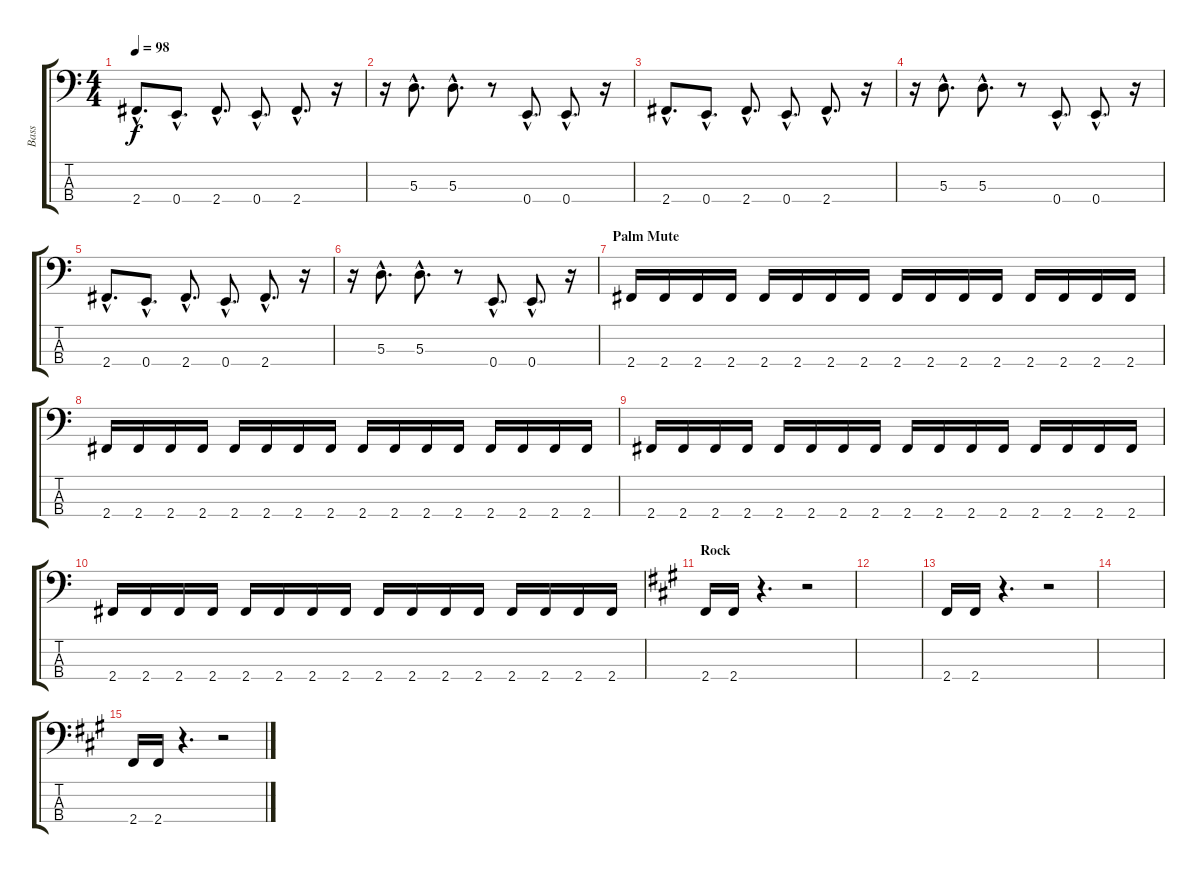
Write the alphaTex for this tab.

\track ("Bass" "Bass") {instrument electricbasspick}
\staff {score tabs}
\tuning (G2 D2 A1 E1) {hide}
\ts (4 4)
\tempo 98
\clef f4
\ks c
2.4{hac}.8{d dy f} 0.4{hac}.8{d} 2.4{hac}.8{d} 0.4{hac}.8{d} 2.4{hac}.8{d} r.16 |
r.16 5.3{hac}.8{d} 5.3{hac}.8{d} r.8 0.4{hac}.8{d} 0.4{hac}.8{d} r.16 |
2.4{hac}.8{d} 0.4{hac}.8{d} 2.4{hac}.8{d} 0.4{hac}.8{d} 2.4{hac}.8{d} r.16 |
r.16 5.3{hac}.8{d} 5.3{hac}.8{d} r.8 0.4{hac}.8{d} 0.4{hac}.8{d} r.16 |
2.4{hac}.8{d} 0.4{hac}.8{d} 2.4{hac}.8{d} 0.4{hac}.8{d} 2.4{hac}.8{d} r.16 |
r.16 5.3{hac}.8{d} 5.3{hac}.8{d} r.8 0.4{hac}.8{d} 0.4{hac}.8{d} r.16 |
\section ("" "Palm Mute")
2.4.16 2.4.16 2.4.16 2.4.16 2.4.16 2.4.16 2.4.16 2.4.16 2.4.16 2.4.16 2.4.16 2.4.16 2.4.16 2.4.16 2.4.16 2.4.16 |
2.4.16 2.4.16 2.4.16 2.4.16 2.4.16 2.4.16 2.4.16 2.4.16 2.4.16 2.4.16 2.4.16 2.4.16 2.4.16 2.4.16 2.4.16 2.4.16 |
2.4.16 2.4.16 2.4.16 2.4.16 2.4.16 2.4.16 2.4.16 2.4.16 2.4.16 2.4.16 2.4.16 2.4.16 2.4.16 2.4.16 2.4.16 2.4.16 |
2.4.16 2.4.16 2.4.16 2.4.16 2.4.16 2.4.16 2.4.16 2.4.16 2.4.16 2.4.16 2.4.16 2.4.16 2.4.16 2.4.16 2.4.16 2.4.16 |
\section ("" "Rock")
\ks a
2.4.16 2.4.16 r.4{d} r.2 |
|
2.4.16 2.4.16 r.4{d} r.2 |
|
2.4.16 2.4.16 r.4{d} r.2
